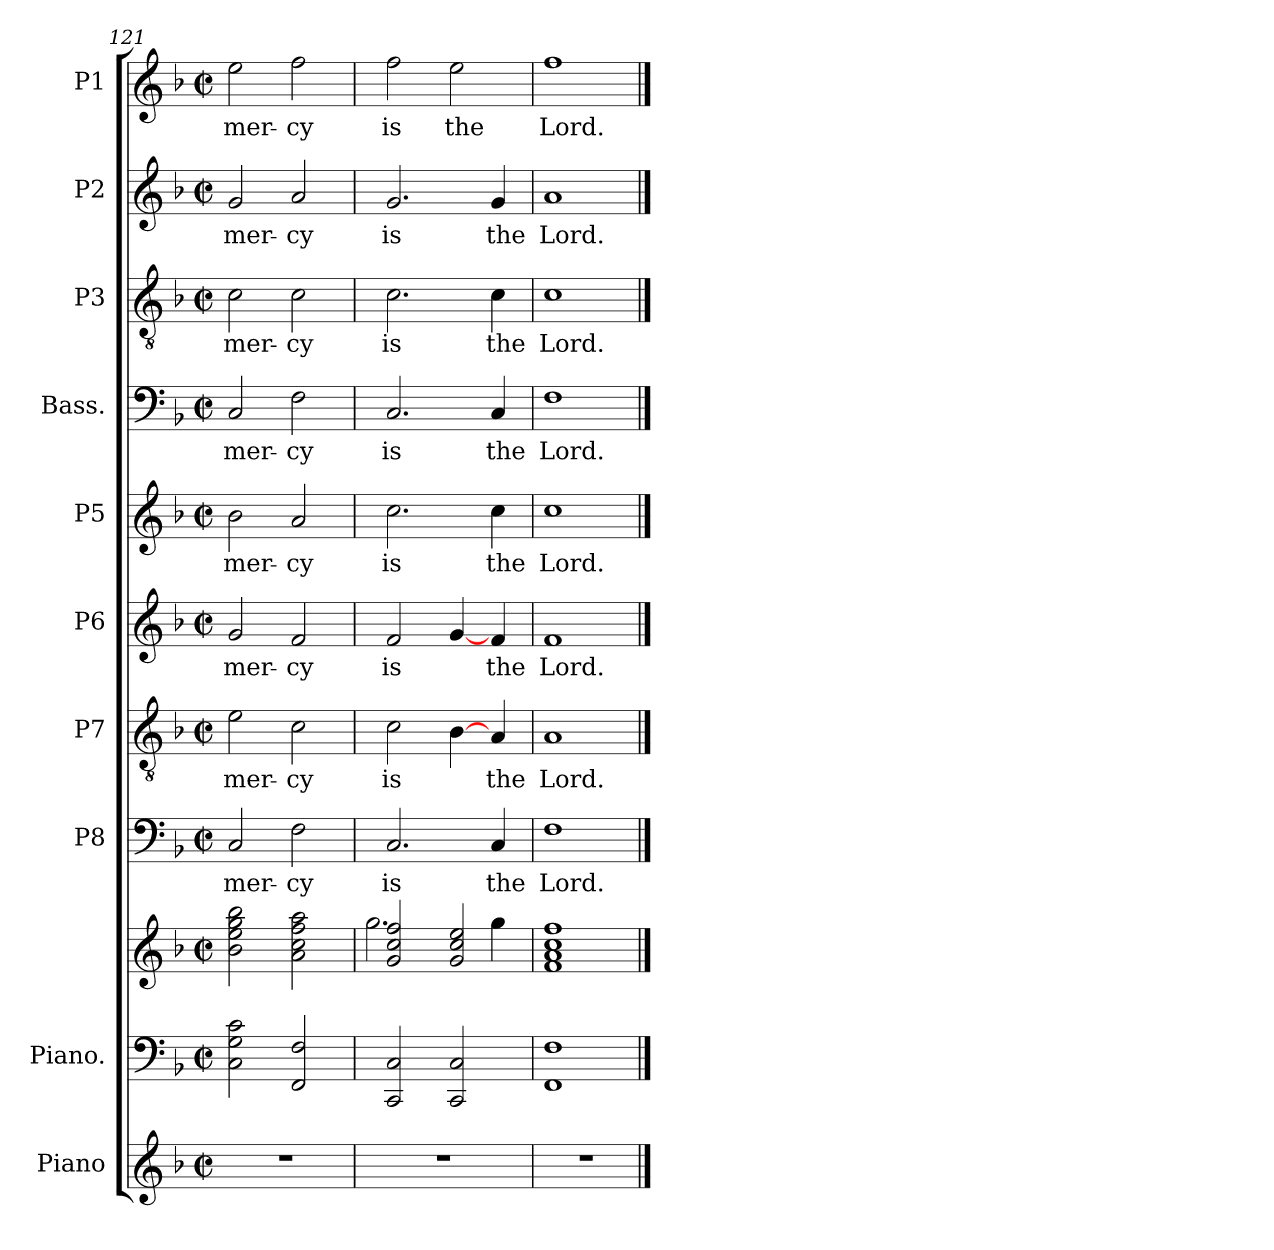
**kern	**kern	**kern	**kern	**text	**kern	**text	**kern	**text	**kern	**text	**kern	**text	**kern	**text	**kern	**text	**kern	**text
*part10	*part9	*part9	*part8	*part8	*part7	*part7	*part6	*part6	*part5	*part5	*part4	*part4	*part3	*part3	*part2	*part2	*part1	*part1
*staff11	*staff10	*staff9	*staff8	*staff8	*staff7	*staff7	*staff6	*staff6	*staff5	*staff5	*staff4	*staff4	*staff3	*staff3	*staff2	*staff2	*staff1	*staff1
*I"Piano	*I"Piano.	*	*I"P8	*	*I"P7	*	*I"P6	*	*I"P5	*	*I"Bass.	*	*I"P3	*	*I"P2	*	*I"P1	*
*I'Pno.	*	*	*	*	*	*	*	*	*	*	*	*	*	*	*	*	*	*
*clefG2	*clefF4	*clefG2	*clefF4	*	*clefGv2	*	*clefG2	*	*clefG2	*	*clefF4	*	*clefGv2	*	*clefG2	*	*clefG2	*
*k[b-]	*k[b-]	*k[b-]	*k[b-]	*	*k[b-]	*	*k[b-]	*	*k[b-]	*	*k[b-]	*	*k[b-]	*	*k[b-]	*	*k[b-]	*
*F:	*F:	*F:	*F:	*	*F:	*	*F:	*	*F:	*	*F:	*	*F:	*	*F:	*	*F:	*
*M2/2	*M2/2	*M2/2	*M2/2	*	*M2/2	*	*M2/2	*	*M2/2	*	*M2/2	*	*M2/2	*	*M2/2	*	*M2/2	*
*met(c|)	*met(c|)	*met(c|)	*met(c|)	*	*met(c|)	*	*met(c|)	*	*met(c|)	*	*met(c|)	*	*met(c|)	*	*met(c|)	*	*met(c|)	*
=121	=121	=121	=121	=121	=121	=121	=121	=121	=121	=121	=121	=121	=121	=121	=121	=121	=121	=121
!	!	!	!	!LO:LY:b:color=#000000	!	!	!	!	!	!	!	!	!	!	!	!	!	!
!	!	!	!	!	!	!LO:LY:b:color=#000000	!	!	!	!	!	!	!	!	!	!	!	!
!	!	!	!	!	!	!	!	!LO:LY:b:color=#000000	!	!	!	!	!	!	!	!	!	!
!	!	!	!	!	!	!	!	!	!	!LO:LY:b:color=#000000	!	!	!	!	!	!	!	!
!	!	!	!	!	!	!	!	!	!	!	!	!LO:LY:b:color=#000000	!	!	!	!	!	!
!	!	!	!	!	!	!	!	!	!	!	!	!	!	!LO:LY:b:color=#000000	!	!	!	!
!	!	!	!	!	!	!	!	!	!	!	!	!	!	!	!	!LO:LY:b:color=#000000	!	!
!	!	!	!	!	!	!	!	!	!	!	!	!	!	!	!	!	!	!LO:LY:b:color=#000000
1r	2Ci\ 2Gi 2ci	2b-i\ 2eei 2ggi 2bb-i	2Ci/	mer-	2ei\	mer-	2gi/	mer-	2b-i\	mer-	2Ci/	mer-	2ci\	mer-	2gi/	mer-	2eei\	mer-
!	!	!	!	!LO:LY:b:color=#000000	!	!	!	!	!	!	!	!	!	!	!	!	!	!
!	!	!	!	!	!	!LO:LY:b:color=#000000	!	!	!	!	!	!	!	!	!	!	!	!
!	!	!	!	!	!	!	!	!LO:LY:b:color=#000000	!	!	!	!	!	!	!	!	!	!
!	!	!	!	!	!	!	!	!	!	!LO:LY:b:color=#000000	!	!	!	!	!	!	!	!
!	!	!	!	!	!	!	!	!	!	!	!	!LO:LY:b:color=#000000	!	!	!	!	!	!
!	!	!	!	!	!	!	!	!	!	!	!	!	!	!LO:LY:b:color=#000000	!	!	!	!
!	!	!	!	!	!	!	!	!	!	!	!	!	!	!	!	!LO:LY:b:color=#000000	!	!
!	!	!	!	!	!	!	!	!	!	!	!	!	!	!	!	!	!	!LO:LY:b:color=#000000
.	2FFi/ 2Fi	2ai\ 2cci 2ffi 2aai	2Fi\	-cy	2ci\	-cy	2fi/	-cy	2ai/	-cy	2Fi\	-cy	2ci\	-cy	2ai/	-cy	2ffi\	-cy
=122	=122	=122	=122	=122	=122	=122	=122	=122	=122	=122	=122	=122	=122	=122	=122	=122	=122	=122
*	*	*^	*	*	*	*	*	*	*	*	*	*	*	*	*	*	*	*
!	!	!	!	!	!LO:LY:b:color=#000000	!	!	!	!	!	!	!	!	!	!	!	!	!	!
!	!	!	!	!	!	!	!LO:LY:b:color=#000000	!	!	!	!	!	!	!	!	!	!	!	!
!	!	!	!	!	!	!	!	!	!LO:LY:b:color=#000000	!	!	!	!	!	!	!	!	!	!
!	!	!	!	!	!	!	!	!	!	!	!LO:LY:b:color=#000000	!	!	!	!	!	!	!	!
!	!	!	!	!	!	!	!	!	!	!	!	!	!LO:LY:b:color=#000000	!	!	!	!	!	!
!	!	!	!	!	!	!	!	!	!	!	!	!	!	!	!LO:LY:b:color=#000000	!	!	!	!
!	!	!	!	!	!	!	!	!	!	!	!	!	!	!	!	!	!LO:LY:b:color=#000000	!	!
!	!	!	!	!	!	!	!	!	!	!	!	!	!	!	!	!	!	!	!LO:LY:b:color=#000000
1r	2CCi/ 2Ci	2gi/ 2cci 2ffi	2.ggi\	2.Ci/	is	2ci\	is	2fi/	is	2.cci\	is	2.Ci/	is	2.ci\	is	2.gi/	is	2ffi\	is
!	!	!	!	!	!	!	!	!	!	!	!	!	!	!	!	!	!	!	!LO:LY:b:color=#000000
.	2CCi/ 2Ci	2gi/ 2cci 2eei	.	.	.	[4B-i\	.	[4gi/	.	.	.	.	.	.	.	.	.	2eei\	the
!	!	!	!	!	!LO:LY:b:color=#000000	!	!	!	!	!	!	!	!	!	!	!	!	!	!
!	!	!	!	!	!	!	!LO:LY:b:color=#000000	!	!	!	!	!	!	!	!	!	!	!	!
!	!	!	!	!	!	!	!	!	!LO:LY:b:color=#000000	!	!	!	!	!	!	!	!	!	!
!	!	!	!	!	!	!	!	!	!	!	!LO:LY:b:color=#000000	!	!	!	!	!	!	!	!
!	!	!	!	!	!	!	!	!	!	!	!	!	!LO:LY:b:color=#000000	!	!	!	!	!	!
!	!	!	!	!	!	!	!	!	!	!	!	!	!	!	!LO:LY:b:color=#000000	!	!	!	!
!	!	!	!	!	!	!	!	!	!	!	!	!	!	!	!	!	!LO:LY:b:color=#000000	!	!
.	.	.	4ggi\	4Ci/	the	4Ai/	the	4fi/	the	4cci\	the	4Ci/	the	4ci\	the	4gi/	the	.	.
*	*	*v	*v	*	*	*	*	*	*	*	*	*	*	*	*	*	*	*	*
=123	=123	=123	=123	=123	=123	=123	=123	=123	=123	=123	=123	=123	=123	=123	=123	=123	=123	=123
*	*	*^	*	*	*	*	*	*	*	*	*	*	*	*	*	*	*	*
!	!	!	!	!	!LO:LY:b:color=#000000	!	!	!	!	!	!	!	!	!	!	!	!	!	!
*	*	*v	*v	*	*	*	*	*	*	*	*	*	*	*	*	*	*	*	*
*	*	*^	*	*	*	*	*	*	*	*	*	*	*	*	*	*	*	*
!	!	!	!	!	!	!	!LO:LY:b:color=#000000	!	!	!	!	!	!	!	!	!	!	!	!
*	*	*v	*v	*	*	*	*	*	*	*	*	*	*	*	*	*	*	*	*
*	*	*^	*	*	*	*	*	*	*	*	*	*	*	*	*	*	*	*
!	!	!	!	!	!	!	!	!	!LO:LY:b:color=#000000	!	!	!	!	!	!	!	!	!	!
*	*	*v	*v	*	*	*	*	*	*	*	*	*	*	*	*	*	*	*	*
*	*	*^	*	*	*	*	*	*	*	*	*	*	*	*	*	*	*	*
!	!	!	!	!	!	!	!	!	!	!	!LO:LY:b:color=#000000	!	!	!	!	!	!	!	!
*	*	*v	*v	*	*	*	*	*	*	*	*	*	*	*	*	*	*	*	*
*	*	*^	*	*	*	*	*	*	*	*	*	*	*	*	*	*	*	*
!	!	!	!	!	!	!	!	!	!	!	!	!	!LO:LY:b:color=#000000	!	!	!	!	!	!
*	*	*v	*v	*	*	*	*	*	*	*	*	*	*	*	*	*	*	*	*
*	*	*^	*	*	*	*	*	*	*	*	*	*	*	*	*	*	*	*
!	!	!	!	!	!	!	!	!	!	!	!	!	!	!	!LO:LY:b:color=#000000	!	!	!	!
*	*	*v	*v	*	*	*	*	*	*	*	*	*	*	*	*	*	*	*	*
*	*	*^	*	*	*	*	*	*	*	*	*	*	*	*	*	*	*	*
!	!	!	!	!	!	!	!	!	!	!	!	!	!	!	!	!	!LO:LY:b:color=#000000	!	!
*	*	*v	*v	*	*	*	*	*	*	*	*	*	*	*	*	*	*	*	*
*	*	*^	*	*	*	*	*	*	*	*	*	*	*	*	*	*	*	*
!	!	!	!	!	!	!	!	!	!	!	!	!	!	!	!	!	!	!	!LO:LY:b:color=#000000
*	*	*v	*v	*	*	*	*	*	*	*	*	*	*	*	*	*	*	*	*
1r	1FFi 1Fi	1fi 1ai 1cci 1ffi	1Fi	Lord.	1Ai	Lord.	1fi	Lord.	1cci	Lord.	1Fi	Lord.	1ci	Lord.	1ai	Lord.	1ffi	Lord.
==	==	==	==	==	==	==	==	==	==	==	==	==	==	==	==	==	==	==
*-	*-	*-	*-	*-	*-	*-	*-	*-	*-	*-	*-	*-	*-	*-	*-	*-	*-	*-
